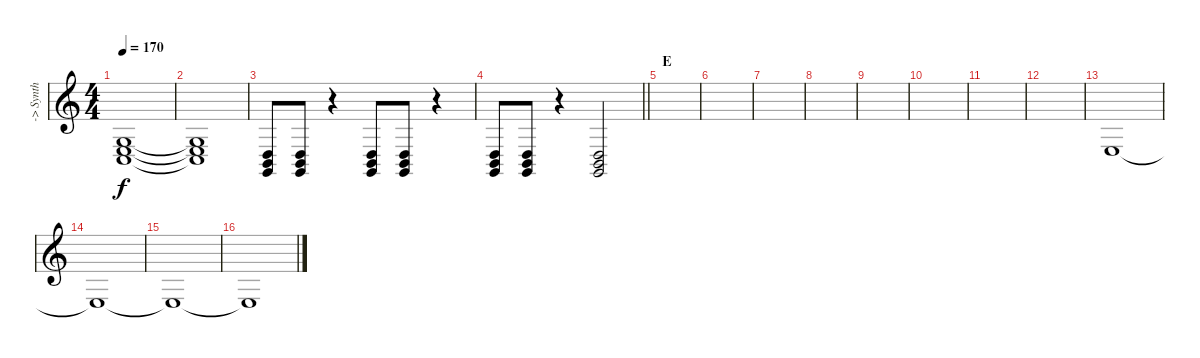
\track ("-> Synth" "-> Synth") {instrument lead1square}
\staff {score}
\tuning (E4 B3 G3 D3 A2 E2) {hide}
\ts (4 4)
\tempo 170
\clef g2
\ks c
(0.3 2.4 3.5).1{dy f} |
(0.3{t} 2.4{t} 3.5{t}).1 |
(0.4 2.5 3.6).8 (0.4 2.5 3.6).8 r.4 (0.4 2.5 3.6).8 (0.4 2.5 3.6).8 r.4 |
\barLineRight lightlight
(0.4 2.5 3.6).8 (0.4 2.5 3.6).8 r.4 (0.4 2.5 3.6).2 |
\section ("" "E")
|
|
|
|
|
|
|
|
2.4.1 |
2.4{t}.1 |
2.4{t}.1 |
2.4{t}.1
